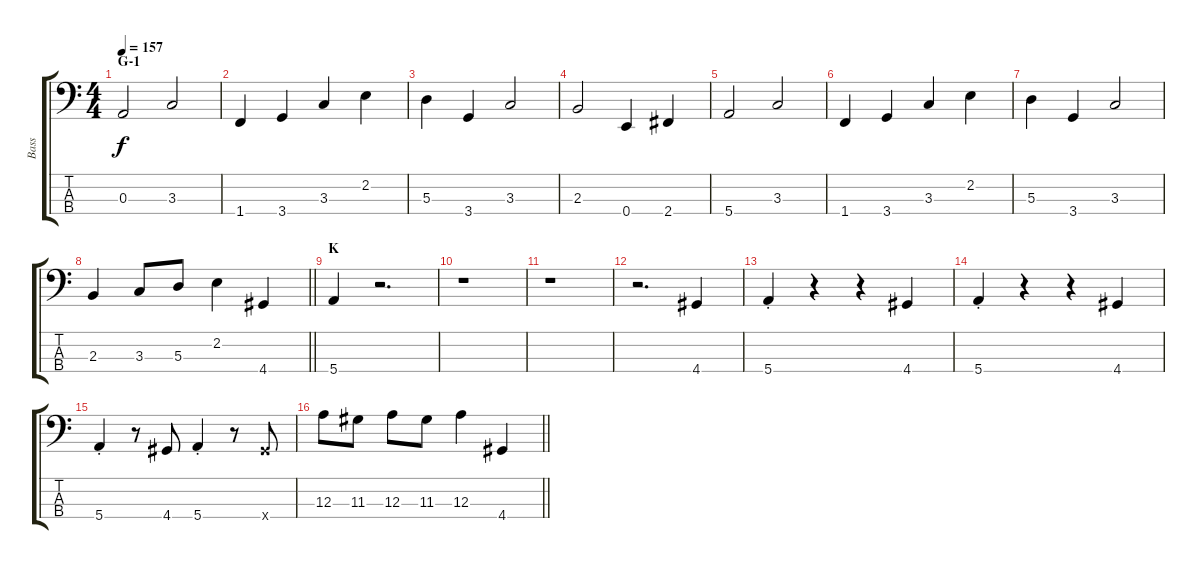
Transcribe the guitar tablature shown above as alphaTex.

\track ("Bass" "Bass") {instrument electricbassfinger}
\staff {score tabs}
\tuning (G2 D2 A1 E1) {hide}
\ts (4 4)
\section ("" "G-1")
\tempo 157
\clef f4
\ks c
0.3.2{dy f} 3.3.2 |
1.4.4 3.4.4 3.3.4 2.2.4 |
5.3.4 3.4.4 3.3.2 |
2.3.2 0.4.4 2.4.4 |
5.4.2 3.3.2 |
1.4.4 3.4.4 3.3.4 2.2.4 |
5.3.4 3.4.4 3.3.2 |
\barLineRight lightlight
2.3.4 3.3.8 5.3.8 2.2.4 4.4.4 |
\section ("" "K")
5.4.4 r.2{d} |
r.1 |
r.1 |
r.2{d} 4.4.4 |
5.4{st}.4 r.4 r.4 4.4.4 |
5.4{st}.4 r.4 r.4 4.4.4 |
5.4{st}.4 r.8 4.4.8 5.4{st}.4 r.8 4.4{x}.8 |
\barLineRight lightlight
12.3.8 11.3.8 12.3.8 11.3.8 12.3.4 4.4.4
